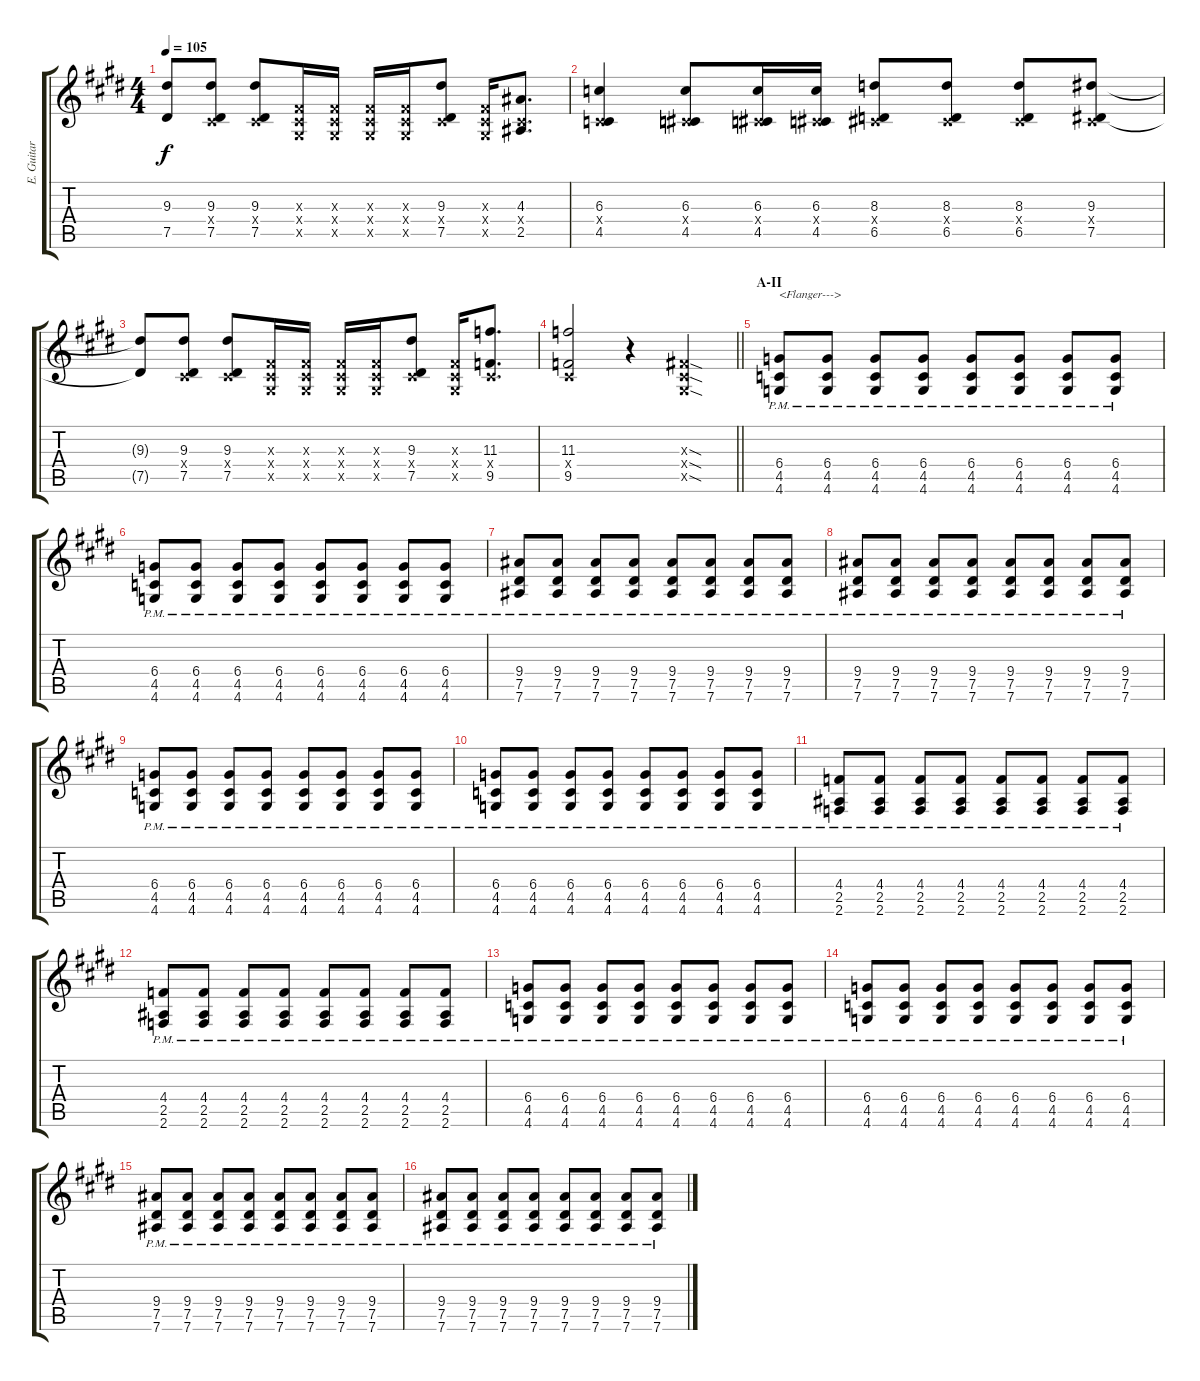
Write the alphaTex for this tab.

\track ("E. Guitar II (Hiroto)" "E. Guitar ") {instrument overdrivenguitar}
\staff {score tabs}
\tuning (Eb4 Bb3 Gb3 Db3 Ab2 Eb2) {hide}
\ts (4 4)
\tempo 105
\clef g2
\ks e
(9.3{t} 7.5{t}).8{dy f} (9.3 0.4{x} 7.5).8 (9.3 0.4{x} 7.5).8 (0.3{x} 0.4{x} 0.5{x}).16 (0.3{x} 0.4{x} 0.5{x}).16 (0.3{x} 0.4{x} 0.5{x}).16 (0.3{x} 0.4{x} 0.5{x}).16 (9.3 0.4{x} 7.5).8 (0.3{x} 0.4{x} 0.5{x}).16 (4.3 0.4{x} 2.5).8{d} |
(6.3 0.4{x} 4.5).4 (6.3 0.4{x} 4.5).8 (6.3 0.4{x} 4.5).16 (6.3 0.4{x} 4.5).16 (8.3 0.4{x} 6.5).8 (8.3 0.4{x} 6.5).8 (8.3 0.4{x} 6.5).8 (9.3 0.4{x} 7.5).8 |
(9.3{t} 7.5{t}).8 (9.3 0.4{x} 7.5).8 (9.3 0.4{x} 7.5).8 (0.3{x} 0.4{x} 0.5{x}).16 (0.3{x} 0.4{x} 0.5{x}).16 (0.3{x} 0.4{x} 0.5{x}).16 (0.3{x} 0.4{x} 0.5{x}).16 (9.3 0.4{x} 7.5).8 (0.3{x} 0.4{x} 0.5{x}).16 (11.3 0.4{x} 9.5).8{d} |
\barLineRight lightlight
(11.3 0.4{x} 9.5).2 r.4 (0.3{sod x} 0.4{sod x} 0.5{sod x}).4 |
\section ("" "A-II")
(6.4{pm} 4.5{pm} 4.6{pm}).8{txt "<Flanger--->"} (6.4{pm} 4.5{pm} 4.6{pm}).8 (6.4{pm} 4.5{pm} 4.6{pm}).8 (6.4{pm} 4.5{pm} 4.6{pm}).8 (6.4{pm} 4.5{pm} 4.6{pm}).8 (6.4{pm} 4.5{pm} 4.6{pm}).8 (6.4{pm} 4.5{pm} 4.6{pm}).8 (6.4{pm} 4.5{pm} 4.6{pm}).8 |
(6.4{pm} 4.5{pm} 4.6{pm}).8 (6.4{pm} 4.5{pm} 4.6{pm}).8 (6.4{pm} 4.5{pm} 4.6{pm}).8 (6.4{pm} 4.5{pm} 4.6{pm}).8 (6.4{pm} 4.5{pm} 4.6{pm}).8 (6.4{pm} 4.5{pm} 4.6{pm}).8 (6.4{pm} 4.5{pm} 4.6{pm}).8 (6.4{pm} 4.5{pm} 4.6{pm}).8 |
(9.4{pm} 7.5{pm} 7.6{pm}).8 (9.4{pm} 7.5{pm} 7.6{pm}).8 (9.4{pm} 7.5{pm} 7.6{pm}).8 (9.4{pm} 7.5{pm} 7.6{pm}).8 (9.4{pm} 7.5{pm} 7.6{pm}).8 (9.4{pm} 7.5{pm} 7.6{pm}).8 (9.4{pm} 7.5{pm} 7.6{pm}).8 (9.4{pm} 7.5{pm} 7.6{pm}).8 |
(9.4{pm} 7.5{pm} 7.6{pm}).8 (9.4{pm} 7.5{pm} 7.6{pm}).8 (9.4{pm} 7.5{pm} 7.6{pm}).8 (9.4{pm} 7.5{pm} 7.6{pm}).8 (9.4{pm} 7.5{pm} 7.6{pm}).8 (9.4{pm} 7.5{pm} 7.6{pm}).8 (9.4{pm} 7.5{pm} 7.6{pm}).8 (9.4{pm} 7.5{pm} 7.6{pm}).8 |
(6.4{pm} 4.5{pm} 4.6{pm}).8 (6.4{pm} 4.5{pm} 4.6{pm}).8 (6.4{pm} 4.5{pm} 4.6{pm}).8 (6.4{pm} 4.5{pm} 4.6{pm}).8 (6.4{pm} 4.5{pm} 4.6{pm}).8 (6.4{pm} 4.5{pm} 4.6{pm}).8 (6.4{pm} 4.5{pm} 4.6{pm}).8 (6.4{pm} 4.5{pm} 4.6{pm}).8 |
(6.4{pm} 4.5{pm} 4.6{pm}).8 (6.4{pm} 4.5{pm} 4.6{pm}).8 (6.4{pm} 4.5{pm} 4.6{pm}).8 (6.4{pm} 4.5{pm} 4.6{pm}).8 (6.4{pm} 4.5{pm} 4.6{pm}).8 (6.4{pm} 4.5{pm} 4.6{pm}).8 (6.4{pm} 4.5{pm} 4.6{pm}).8 (6.4{pm} 4.5{pm} 4.6{pm}).8 |
(4.4{pm} 2.5{pm} 2.6{pm}).8 (4.4{pm} 2.5{pm} 2.6{pm}).8 (4.4{pm} 2.5{pm} 2.6{pm}).8 (4.4{pm} 2.5{pm} 2.6{pm}).8 (4.4{pm} 2.5{pm} 2.6{pm}).8 (4.4{pm} 2.5{pm} 2.6{pm}).8 (4.4{pm} 2.5{pm} 2.6{pm}).8 (4.4{pm} 2.5{pm} 2.6{pm}).8 |
(4.4{pm} 2.5{pm} 2.6{pm}).8 (4.4{pm} 2.5{pm} 2.6{pm}).8 (4.4{pm} 2.5{pm} 2.6{pm}).8 (4.4{pm} 2.5{pm} 2.6{pm}).8 (4.4{pm} 2.5{pm} 2.6{pm}).8 (4.4{pm} 2.5{pm} 2.6{pm}).8 (4.4{pm} 2.5{pm} 2.6{pm}).8 (4.4{pm} 2.5{pm} 2.6{pm}).8 |
(6.4{pm} 4.5{pm} 4.6{pm}).8 (6.4{pm} 4.5{pm} 4.6{pm}).8 (6.4{pm} 4.5{pm} 4.6{pm}).8 (6.4{pm} 4.5{pm} 4.6{pm}).8 (6.4{pm} 4.5{pm} 4.6{pm}).8 (6.4{pm} 4.5{pm} 4.6{pm}).8 (6.4{pm} 4.5{pm} 4.6{pm}).8 (6.4{pm} 4.5{pm} 4.6{pm}).8 |
(6.4{pm} 4.5{pm} 4.6{pm}).8 (6.4{pm} 4.5{pm} 4.6{pm}).8 (6.4{pm} 4.5{pm} 4.6{pm}).8 (6.4{pm} 4.5{pm} 4.6{pm}).8 (6.4{pm} 4.5{pm} 4.6{pm}).8 (6.4{pm} 4.5{pm} 4.6{pm}).8 (6.4{pm} 4.5{pm} 4.6{pm}).8 (6.4{pm} 4.5{pm} 4.6{pm}).8 |
(9.4{pm} 7.5{pm} 7.6{pm}).8 (9.4{pm} 7.5{pm} 7.6{pm}).8 (9.4{pm} 7.5{pm} 7.6{pm}).8 (9.4{pm} 7.5{pm} 7.6{pm}).8 (9.4{pm} 7.5{pm} 7.6{pm}).8 (9.4{pm} 7.5{pm} 7.6{pm}).8 (9.4{pm} 7.5{pm} 7.6{pm}).8 (9.4{pm} 7.5{pm} 7.6{pm}).8 |
(9.4{pm} 7.5{pm} 7.6{pm}).8 (9.4{pm} 7.5{pm} 7.6{pm}).8 (9.4{pm} 7.5{pm} 7.6{pm}).8 (9.4{pm} 7.5{pm} 7.6{pm}).8 (9.4{pm} 7.5{pm} 7.6{pm}).8 (9.4{pm} 7.5{pm} 7.6{pm}).8 (9.4{pm} 7.5{pm} 7.6{pm}).8 (9.4{pm} 7.5{pm} 7.6{pm}).8
